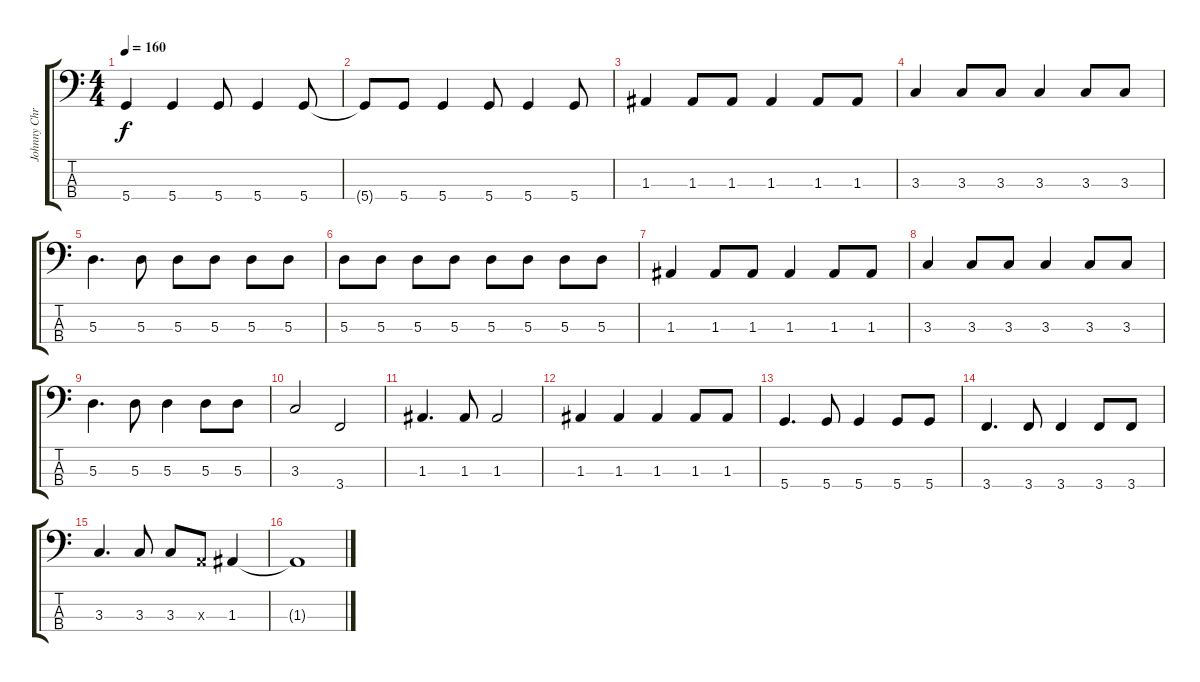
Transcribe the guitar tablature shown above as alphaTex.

\track ("Johnny Christ Bass" "Johnny Chr") {instrument electricbasspick}
\staff {score tabs}
\tuning (G2 D2 A1 D1) {hide}
\ts (4 4)
\tempo 160
\clef f4
\ks c
5.4.4{dy f} 5.4.4 5.4.8 5.4.4 5.4.8 |
5.4{t}.8 5.4.8 5.4.4 5.4.8 5.4.4 5.4.8 |
1.3.4 1.3.8 1.3.8 1.3.4 1.3.8 1.3.8 |
3.3.4 3.3.8 3.3.8 3.3.4 3.3.8 3.3.8 |
5.3.4{d} 5.3.8 5.3.8 5.3.8 5.3.8 5.3.8 |
5.3.8 5.3.8 5.3.8 5.3.8 5.3.8 5.3.8 5.3.8 5.3.8 |
1.3.4 1.3.8 1.3.8 1.3.4 1.3.8 1.3.8 |
3.3.4 3.3.8 3.3.8 3.3.4 3.3.8 3.3.8 |
5.3.4{d} 5.3.8 5.3.4 5.3.8 5.3.8 |
3.3.2 3.4.2 |
1.3.4{d} 1.3.8 1.3.2 |
1.3.4 1.3.4 1.3.4 1.3.8 1.3.8 |
5.4.4{d} 5.4.8 5.4.4 5.4.8 5.4.8 |
3.4.4{d} 3.4.8 3.4.4 3.4.8 3.4.8 |
3.3.4{d} 3.3.8 3.3.8 0.3{x}.8 1.3.4 |
1.3{t}.1
